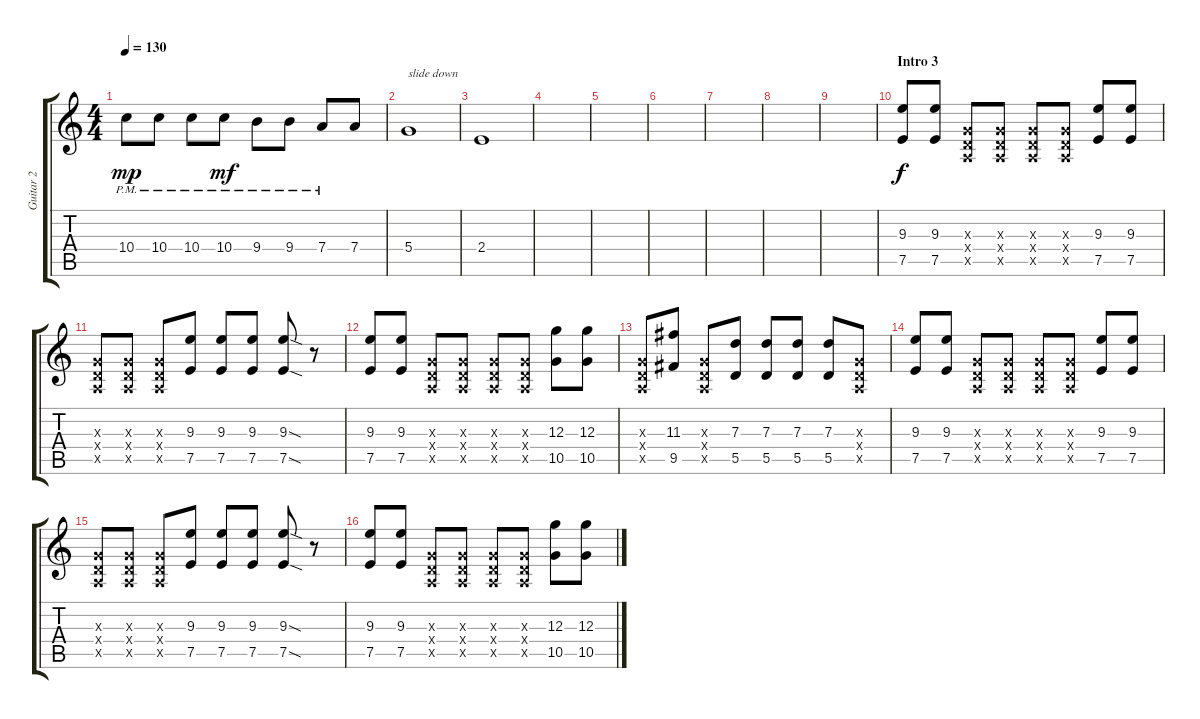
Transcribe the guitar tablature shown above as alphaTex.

\track ("Guitar 2 " "Guitar 2 ") {instrument distortionguitar}
\staff {score tabs}
\tuning (E4 B3 G3 D3 A2 E2) {hide}
\ts (4 4)
\tempo 130
\clef g2
\ks c
10.4{pm}.8{dy mp} 10.4{pm}.8 10.4{pm}.8 10.4{pm}.8{dy mf} 9.4{pm}.8 9.4{pm}.8 7.4{pm}.8 7.4.8 |
5.4.1{txt "slide down "} |
2.4.1 |
|
|
|
|
|
|
\section ("" "Intro 3")
(9.3 7.5).8{dy f} (9.3 7.5).8 (0.3{x} 0.4{x} 0.5{x}).8 (0.3{x} 0.4{x} 0.5{x}).8 (0.3{x} 0.4{x} 0.5{x}).8 (0.3{x} 0.4{x} 0.5{x}).8 (9.3 7.5).8 (9.3 7.5).8 |
(0.3{x} 0.4{x} 0.5{x}).8 (0.3{x} 0.4{x} 0.5{x}).8 (0.3{x} 0.4{x} 0.5{x}).8 (9.3 7.5).8 (9.3 7.5).8 (9.3 7.5).8 (9.3{sod} 7.5{sod}).8 r.8 |
(9.3 7.5).8 (9.3 7.5).8 (0.3{x} 0.4{x} 0.5{x}).8 (0.3{x} 0.4{x} 0.5{x}).8 (0.3{x} 0.4{x} 0.5{x}).8 (0.3{x} 0.4{x} 0.5{x}).8 (12.3 10.5).8 (12.3 10.5).8 |
(0.3{x} 0.4{x} 0.5{x}).8 (11.3 9.5).8 (0.3{x} 0.4{x} 0.5{x}).8 (7.3 5.5).8 (7.3 5.5).8 (7.3 5.5).8 (7.3 5.5).8 (0.3{x} 0.4{x} 0.5{x}).8 |
(9.3 7.5).8 (9.3 7.5).8 (0.3{x} 0.4{x} 0.5{x}).8 (0.3{x} 0.4{x} 0.5{x}).8 (0.3{x} 0.4{x} 0.5{x}).8 (0.3{x} 0.4{x} 0.5{x}).8 (9.3 7.5).8 (9.3 7.5).8 |
(0.3{x} 0.4{x} 0.5{x}).8 (0.3{x} 0.4{x} 0.5{x}).8 (0.3{x} 0.4{x} 0.5{x}).8 (9.3 7.5).8 (9.3 7.5).8 (9.3 7.5).8 (9.3{sod} 7.5{sod}).8 r.8 |
(9.3 7.5).8 (9.3 7.5).8 (0.3{x} 0.4{x} 0.5{x}).8 (0.3{x} 0.4{x} 0.5{x}).8 (0.3{x} 0.4{x} 0.5{x}).8 (0.3{x} 0.4{x} 0.5{x}).8 (12.3 10.5).8 (12.3 10.5).8
